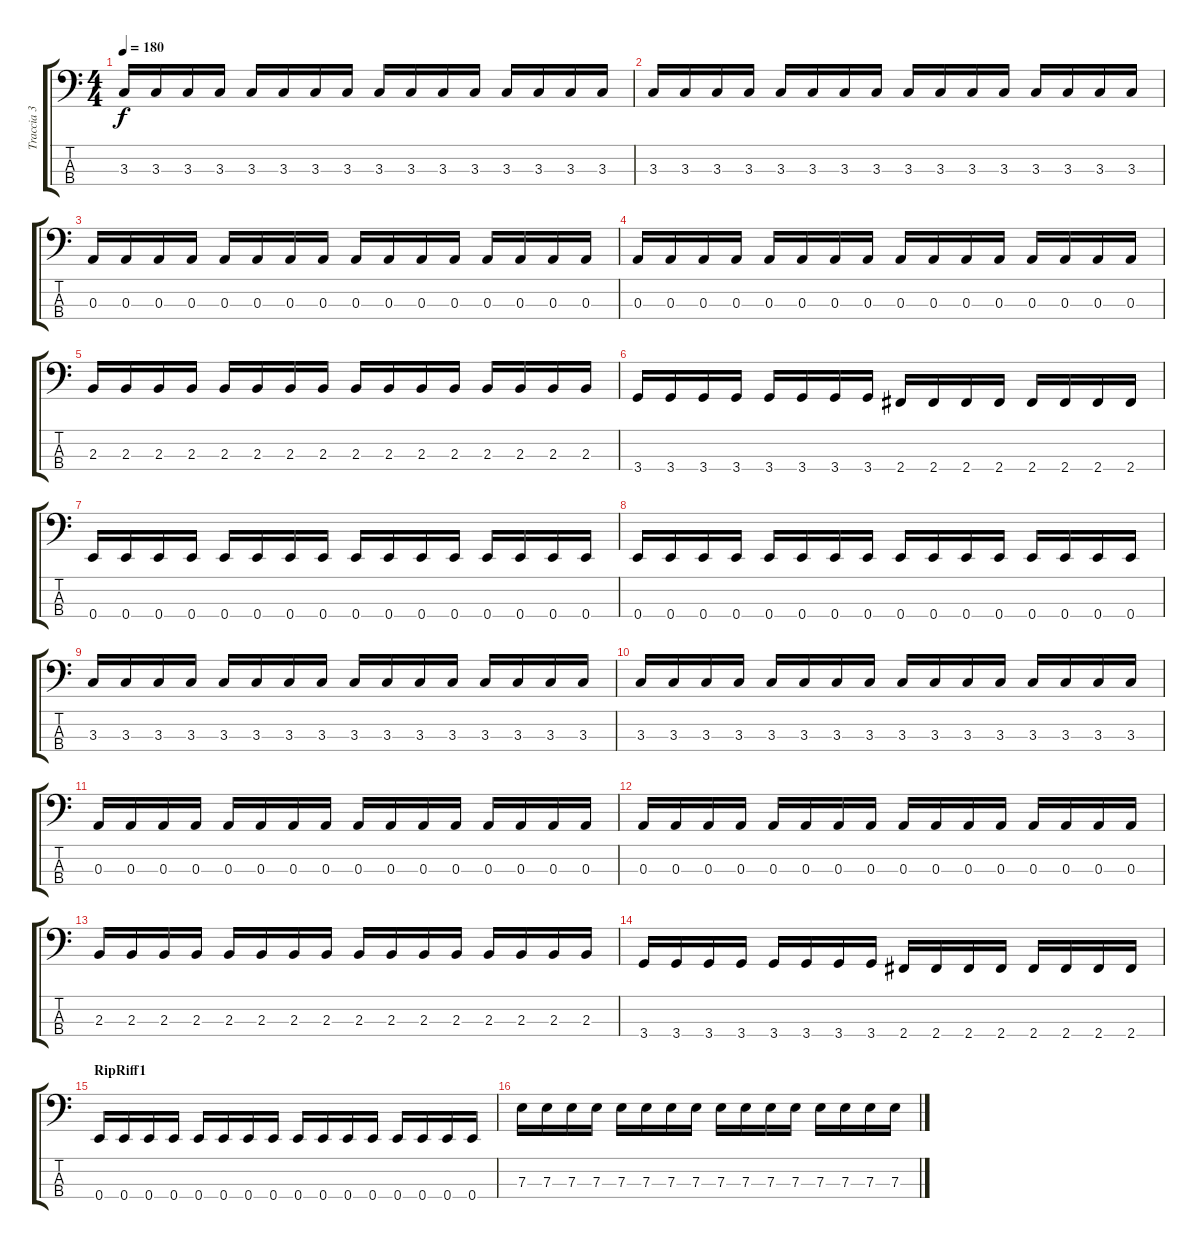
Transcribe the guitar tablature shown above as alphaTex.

\track ("Traccia 3" "Traccia 3") {instrument electricbasspick}
\staff {score tabs}
\tuning (G2 D2 A1 E1) {hide}
\ts (4 4)
\tempo 180
\clef f4
\ks c
3.3.16{dy f} 3.3.16 3.3.16 3.3.16 3.3.16 3.3.16 3.3.16 3.3.16 3.3.16 3.3.16 3.3.16 3.3.16 3.3.16 3.3.16 3.3.16 3.3.16 |
3.3.16 3.3.16 3.3.16 3.3.16 3.3.16 3.3.16 3.3.16 3.3.16 3.3.16 3.3.16 3.3.16 3.3.16 3.3.16 3.3.16 3.3.16 3.3.16 |
0.3.16 0.3.16 0.3.16 0.3.16 0.3.16 0.3.16 0.3.16 0.3.16 0.3.16 0.3.16 0.3.16 0.3.16 0.3.16 0.3.16 0.3.16 0.3.16 |
0.3.16 0.3.16 0.3.16 0.3.16 0.3.16 0.3.16 0.3.16 0.3.16 0.3.16 0.3.16 0.3.16 0.3.16 0.3.16 0.3.16 0.3.16 0.3.16 |
2.3.16 2.3.16 2.3.16 2.3.16 2.3.16 2.3.16 2.3.16 2.3.16 2.3.16 2.3.16 2.3.16 2.3.16 2.3.16 2.3.16 2.3.16 2.3.16 |
3.4.16 3.4.16 3.4.16 3.4.16 3.4.16 3.4.16 3.4.16 3.4.16 2.4.16 2.4.16 2.4.16 2.4.16 2.4.16 2.4.16 2.4.16 2.4.16 |
0.4.16 0.4.16 0.4.16 0.4.16 0.4.16 0.4.16 0.4.16 0.4.16 0.4.16 0.4.16 0.4.16 0.4.16 0.4.16 0.4.16 0.4.16 0.4.16 |
0.4.16 0.4.16 0.4.16 0.4.16 0.4.16 0.4.16 0.4.16 0.4.16 0.4.16 0.4.16 0.4.16 0.4.16 0.4.16 0.4.16 0.4.16 0.4.16 |
3.3.16 3.3.16 3.3.16 3.3.16 3.3.16 3.3.16 3.3.16 3.3.16 3.3.16 3.3.16 3.3.16 3.3.16 3.3.16 3.3.16 3.3.16 3.3.16 |
3.3.16 3.3.16 3.3.16 3.3.16 3.3.16 3.3.16 3.3.16 3.3.16 3.3.16 3.3.16 3.3.16 3.3.16 3.3.16 3.3.16 3.3.16 3.3.16 |
0.3.16 0.3.16 0.3.16 0.3.16 0.3.16 0.3.16 0.3.16 0.3.16 0.3.16 0.3.16 0.3.16 0.3.16 0.3.16 0.3.16 0.3.16 0.3.16 |
0.3.16 0.3.16 0.3.16 0.3.16 0.3.16 0.3.16 0.3.16 0.3.16 0.3.16 0.3.16 0.3.16 0.3.16 0.3.16 0.3.16 0.3.16 0.3.16 |
2.3.16 2.3.16 2.3.16 2.3.16 2.3.16 2.3.16 2.3.16 2.3.16 2.3.16 2.3.16 2.3.16 2.3.16 2.3.16 2.3.16 2.3.16 2.3.16 |
3.4.16 3.4.16 3.4.16 3.4.16 3.4.16 3.4.16 3.4.16 3.4.16 2.4.16 2.4.16 2.4.16 2.4.16 2.4.16 2.4.16 2.4.16 2.4.16 |
\section ("" "RipRiff1")
0.4.16 0.4.16 0.4.16 0.4.16 0.4.16 0.4.16 0.4.16 0.4.16 0.4.16 0.4.16 0.4.16 0.4.16 0.4.16 0.4.16 0.4.16 0.4.16 |
7.3.16 7.3.16 7.3.16 7.3.16 7.3.16 7.3.16 7.3.16 7.3.16 7.3.16 7.3.16 7.3.16 7.3.16 7.3.16 7.3.16 7.3.16 7.3.16
